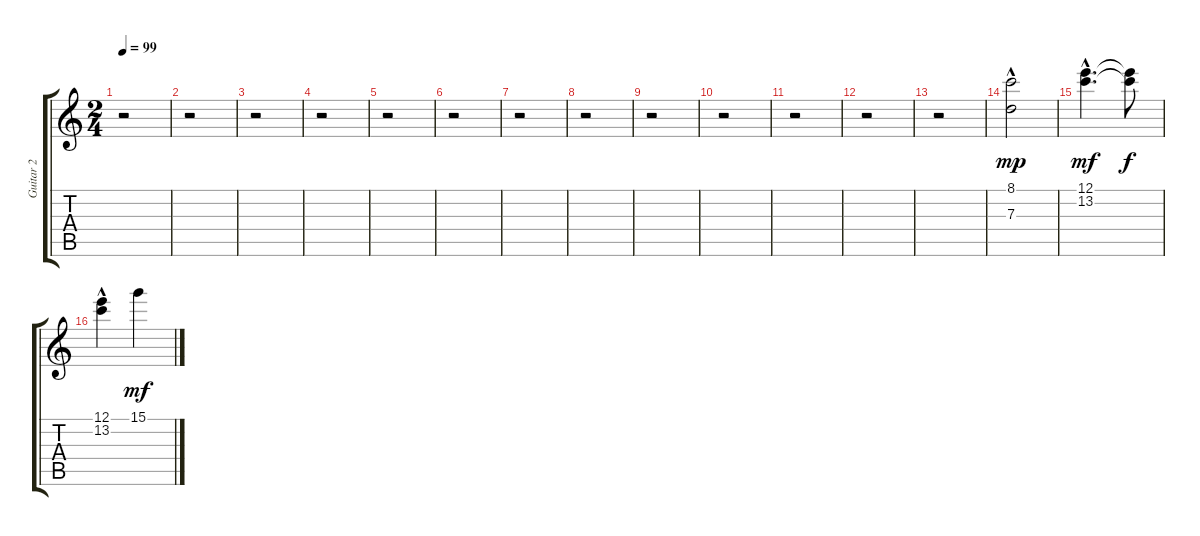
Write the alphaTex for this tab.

\track ("Guitar 2" "Guitar 2") {instrument electricguitarjazz}
\staff {score tabs}
\tuning (E4 B3 G3 D3 A2 E2) {hide}
\ts (2 4)
\tempo 99
\clef g2
\ks c
r.2{dy f} |
r.2 |
r.2 |
r.2 |
r.2 |
r.2 |
r.2 |
r.2 |
r.2 |
r.2 |
r.2 |
r.2 |
r.2 |
(8.1{hac} 7.3).2{dy mp} |
(12.1{hac} 13.2{hac}).4{d dy mf} (12.1{t} 13.2{t}).8{dy f} |
(12.1{hac} 13.2{hac}).4 15.1.4{dy mf}
